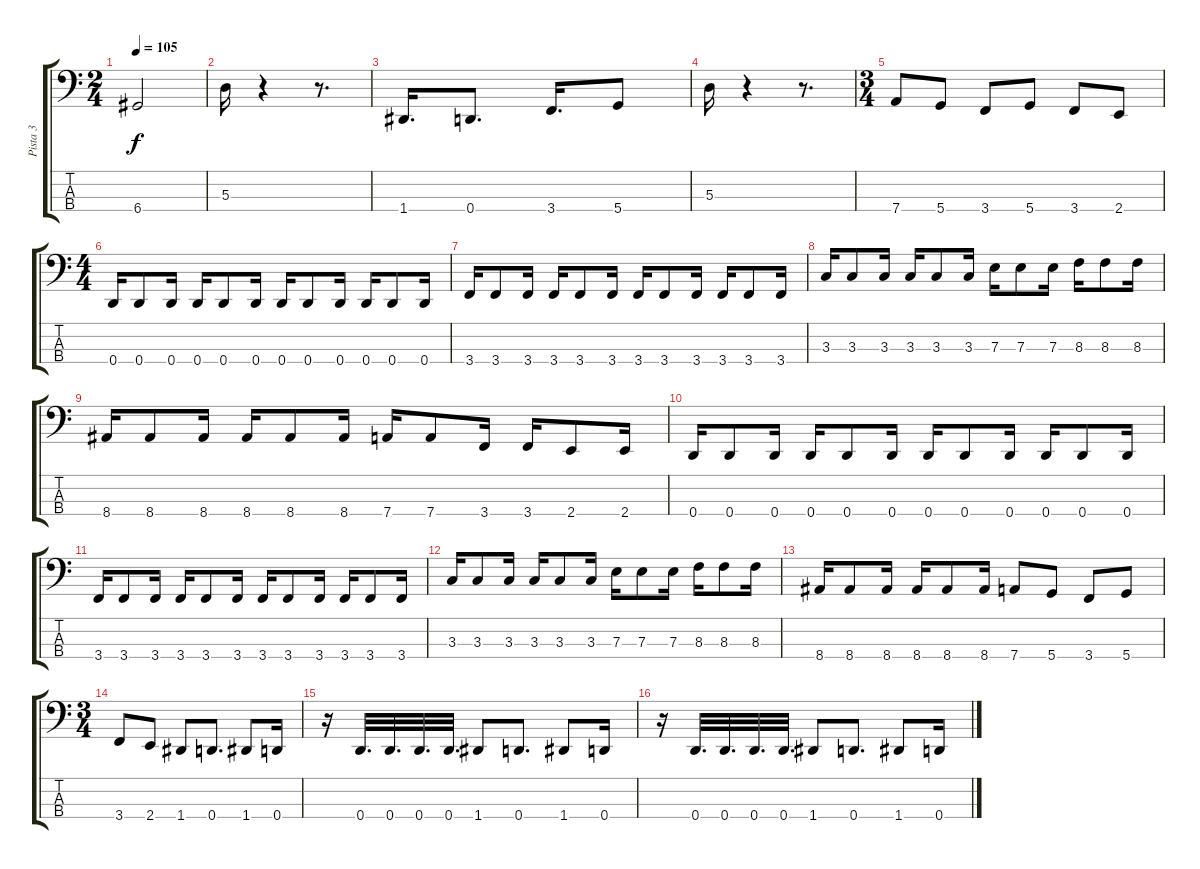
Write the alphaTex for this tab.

\track ("Pista 3" "Pista 3") {instrument electricbasspick}
\staff {score tabs}
\tuning (G2 D2 A1 D1) {hide}
\ts (2 4)
\tempo 105
\clef f4
\ks c
6.4.2{dy f} |
5.3.16 r.4 r.8{d} |
1.4.16{d} 0.4.8{d} 3.4.16{d} 5.4.8 |
5.3.16 r.4 r.8{d} |
\ts (3 4)
7.4.8 5.4.8 3.4.8 5.4.8 3.4.8 2.4.8 |
\ts (4 4)
0.4.16 0.4.8 0.4.16 0.4.16 0.4.8 0.4.16 0.4.16 0.4.8 0.4.16 0.4.16 0.4.8 0.4.16 |
3.4.16 3.4.8 3.4.16 3.4.16 3.4.8 3.4.16 3.4.16 3.4.8 3.4.16 3.4.16 3.4.8 3.4.16 |
3.3.16 3.3.8 3.3.16 3.3.16 3.3.8 3.3.16 7.3.16 7.3.8 7.3.16 8.3.16 8.3.8 8.3.16 |
8.4.16 8.4.8 8.4.16 8.4.16 8.4.8 8.4.16 7.4.16 7.4.8 3.4.16 3.4.16 2.4.8 2.4.16 |
0.4.16 0.4.8 0.4.16 0.4.16 0.4.8 0.4.16 0.4.16 0.4.8 0.4.16 0.4.16 0.4.8 0.4.16 |
3.4.16 3.4.8 3.4.16 3.4.16 3.4.8 3.4.16 3.4.16 3.4.8 3.4.16 3.4.16 3.4.8 3.4.16 |
3.3.16 3.3.8 3.3.16 3.3.16 3.3.8 3.3.16 7.3.16 7.3.8 7.3.16 8.3.16 8.3.8 8.3.16 |
8.4.16 8.4.8 8.4.16 8.4.16 8.4.8 8.4.16 7.4.8 5.4.8 3.4.8 5.4.8 |
\ts (3 4)
3.4.8 2.4.8 1.4.8 0.4.8{d} 1.4.8 0.4.16 |
r.16 0.4.32{d} 0.4.32{d} 0.4.32{d} 0.4.32{d} 1.4.8 0.4.8{d} 1.4.8 0.4.16 |
r.16 0.4.32{d} 0.4.32{d} 0.4.32{d} 0.4.32{d} 1.4.8 0.4.8{d} 1.4.8 0.4.16
